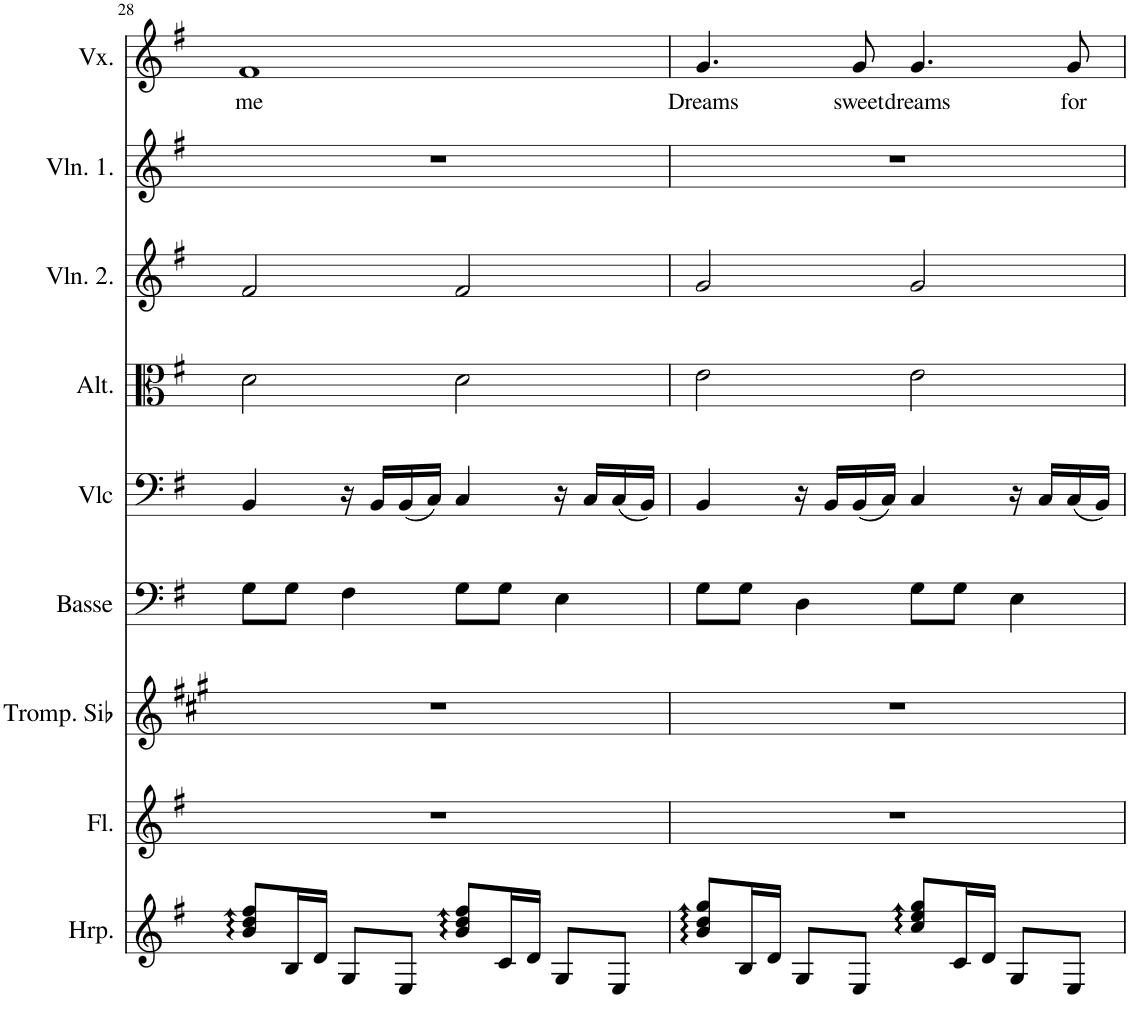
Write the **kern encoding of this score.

**kern	**kern	**kern	**kern	**kern	**kern	**kern	**kern	**kern	**text
*part9	*part8	*part7	*part6	*part5	*part4	*part3	*part2	*part1	*part1
*staff9	*staff8	*staff7	*staff6	*staff5	*staff4	*staff3	*staff2	*staff1	*staff1
*I"Harpe	*I"Flûte	*I"Trompette en Sib	*I"Basse	*I"Violoncelle	*I"Alto	*I"Violon 2	*I"Violon 1	*I"Voix	*
*I'Hrp.	*I'Fl.	*I'Tromp. Sib	*I'Basse	*I'Vlc	*I'Alt.	*I'Vln. 2.	*I'Vln. 1.	*I'Vx.	*
!!LO:PB:g=z
*clefG2	*clefG2	*clefG2	*clefF4	*clefF4	*clefC3	*clefG2	*clefG2	*clefG2	*
*	*	*Trd1c2	*Trd7c12	*	*	*	*	*	*
*k[f#]	*k[f#]	*k[f#c#g#]	*k[f#]	*k[f#]	*k[f#]	*k[f#]	*k[f#]	*k[f#]	*
*M4/4	*M4/4	*M4/4	*M4/4	*M4/4	*M4/4	*M4/4	*M4/4	*M4/4	*
*met(c)	*met(c)	*met(c)	*met(c)	*met(c)	*met(c)	*met(c)	*met(c)	*met(c)	*
=28	=28	=28	=28	=28	=28	=28	=28	=28	=28
!	!	!	!	!	!	!	!	!	!LO:LY:b
8b/ 8dd/ 8ff#/L	1r	1r	8G\L	4BB/	2d\	2f#/	1r	1f#	me
16B/L	.	.	8G\J	.	.	.	.	.	.
16d/JJ	.	.	.	.	.	.	.	.	.
8G/L	.	.	4F#\	16r	.	.	.	.	.
.	.	.	.	16BB/LL	.	.	.	.	.
8E/J	.	.	.	(16BB/	.	.	.	.	.
.	.	.	.	16C/JJ)	.	.	.	.	.
8b/ 8dd/ 8ff#/L	.	.	8G\L	4C/	2d\	2f#/	.	.	.
16c/L	.	.	8G\J	.	.	.	.	.	.
16d/JJ	.	.	.	.	.	.	.	.	.
8G/L	.	.	4E\	16r	.	.	.	.	.
.	.	.	.	16C/LL	.	.	.	.	.
8E/J	.	.	.	(16C/	.	.	.	.	.
.	.	.	.	16BB/JJ)	.	.	.	.	.
=29	=29	=29	=29	=29	=29	=29	=29	=29	=29
!	!	!	!	!	!	!	!	!	!LO:LY:b
8b/ 8dd/ 8gg/L	1r	1r	8G\L	4BB/	2e\	2g/	1r	4.g/	Dreams
16B/L	.	.	8G\J	.	.	.	.	.	.
16d/JJ	.	.	.	.	.	.	.	.	.
8G/L	.	.	4D\	16r	.	.	.	.	.
.	.	.	.	16BB/LL	.	.	.	.	.
!	!	!	!	!	!	!	!	!	!LO:LY:b
8E/J	.	.	.	(16BB/	.	.	.	8g/	sweet
.	.	.	.	16C/JJ)	.	.	.	.	.
!	!	!	!	!	!	!	!	!	!LO:LY:b
8cc/ 8ee/ 8gg/L	.	.	8G\L	4C/	2e\	2g/	.	4.g/	dreams
16c/L	.	.	8G\J	.	.	.	.	.	.
16d/JJ	.	.	.	.	.	.	.	.	.
8G/L	.	.	4E\	16r	.	.	.	.	.
.	.	.	.	16C/LL	.	.	.	.	.
!	!	!	!	!	!	!	!	!	!LO:LY:b
8E/J	.	.	.	(16C/	.	.	.	8g/	for
.	.	.	.	16BB/JJ)	.	.	.	.	.
=	=	=	=	=	=	=	=	=	=
*-	*-	*-	*-	*-	*-	*-	*-	*-	*-
